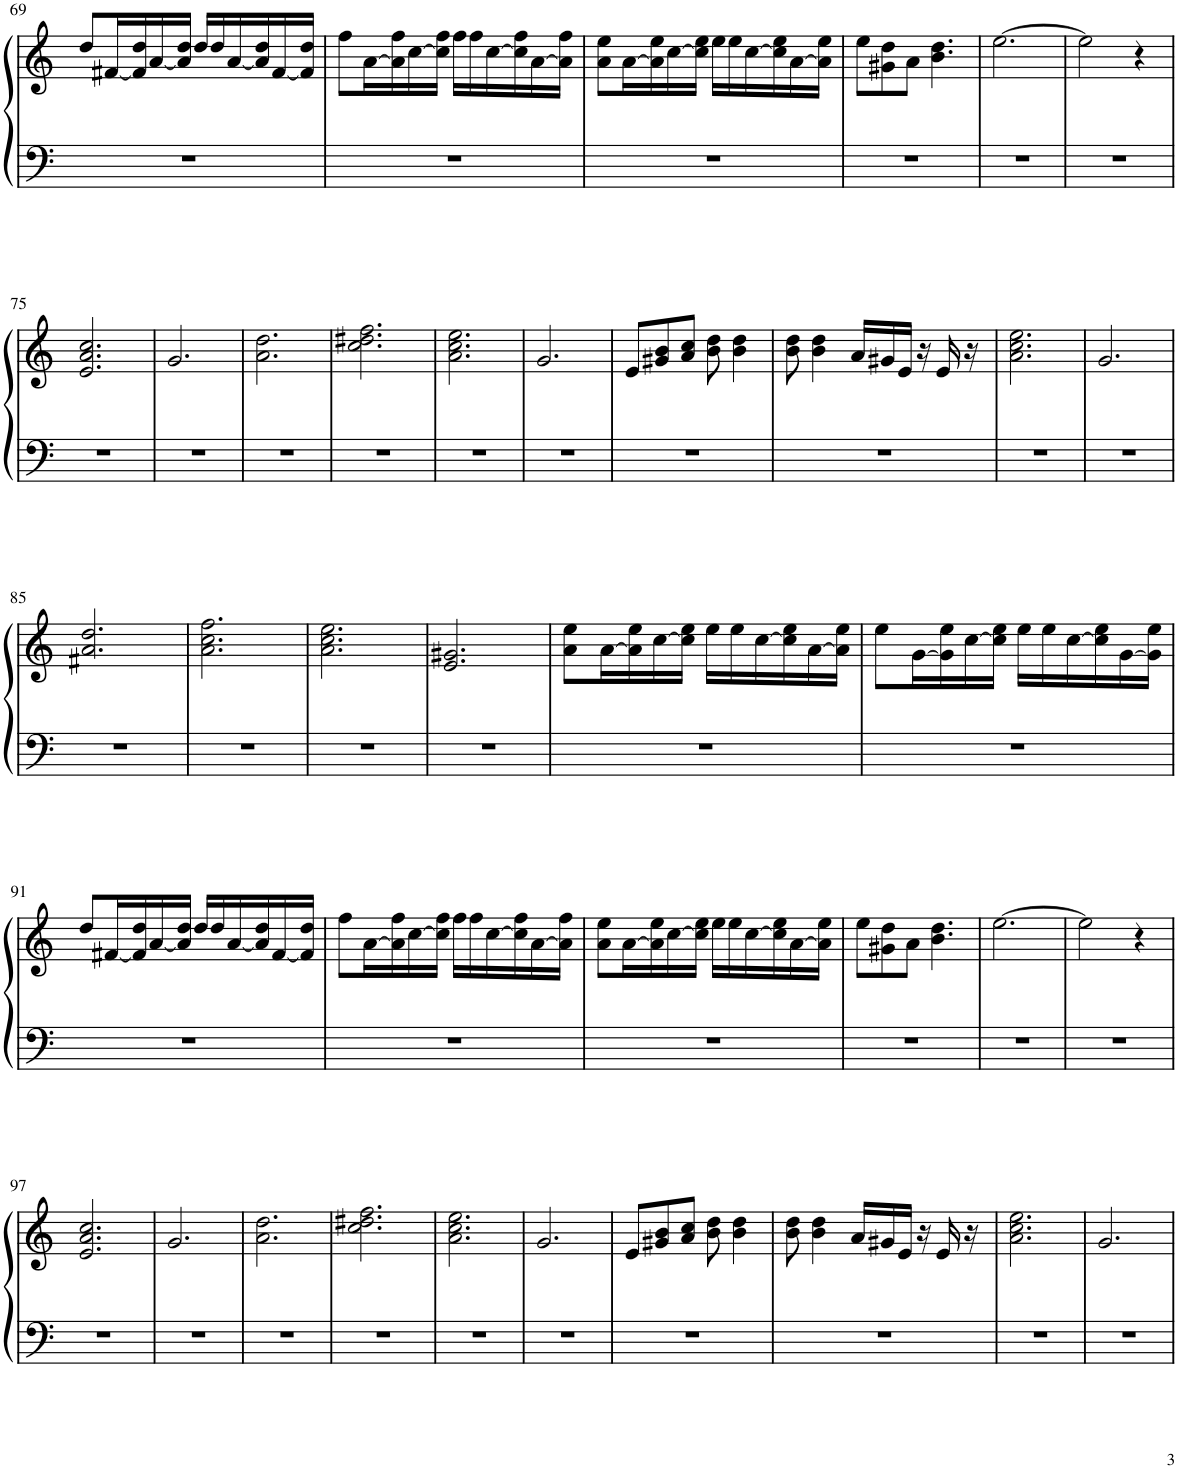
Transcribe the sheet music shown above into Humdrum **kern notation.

**kern	**kern
*part1	*part1
*staff2	*staff1
*I"Organ	*
*I'Org.	*
!!LO:PB:g=z
*clefF4	*clefG2
*k[]	*k[]
*M6/8	*M6/8
=69	=69
2.r	8dd/L
.	[16f#X/L
.	16f#/] 16dd/
.	[16a/
.	16a/] 16dd/JJ
.	16dd/LL
.	16dd/
.	[16a/
.	16a/] 16dd/
.	[16f#/
.	16f#/] 16dd/JJ
=70	=70
2.r	8ff\L
.	[16a\L
.	16a\] 16ff\
.	[16cc\
.	16cc\] 16ff\JJ
.	16ff\LL
.	16ff\
.	[16cc\
.	16cc\] 16ff\
.	[16a\
.	16a\] 16ff\JJ
=71	=71
2.r	8a\ 8ee\L
.	[16a\L
.	16a\] 16ee\
.	[16cc\
.	16cc\] 16ee\JJ
.	16ee\LL
.	16ee\
.	[16cc\
.	16cc\] 16ee\
.	[16a\
.	16a\] 16ee\JJ
=72	=72
2.r	8ee\L
.	8g#X\ 8dd\
.	8a\J
.	4.b\ 4.dd\
=73	=73
2.r	[2.ee\
=74	=74
2.r	2ee\]
.	4r
!!LO:LB:g=z
=75	=75
2.r	2.e/ 2.a/ 2.cc/
=76	=76
2.r	2.g/
=77	=77
2.r	2.a\ 2.dd\
=78	=78
2.r	2.cc\ 2.dd#X\ 2.ff\
=79	=79
2.r	2.a\ 2.cc\ 2.ee\
=80	=80
2.r	2.g/
=81	=81
2.r	8e/L
.	8g#X/ 8b/
.	8a/ 8cc/J
.	8b\ 8dd\
.	4b\ 4dd\
=82	=82
2.r	8b\ 8dd\
.	4b\ 4dd\
.	16a/LL
.	16g#X/
.	16e/JJ
.	16r
.	16e/
.	16r
=83	=83
2.r	2.a\ 2.cc\ 2.ee\
=84	=84
2.r	2.g/
!!LO:LB:g=z
=85	=85
2.r	2.f#X/ 2.a/ 2.dd/
=86	=86
2.r	2.a\ 2.cc\ 2.ff\
=87	=87
2.r	2.a\ 2.cc\ 2.ee\
=88	=88
2.r	2.e/ 2.g#X/
=89	=89
2.r	8a\ 8ee\L
.	[16a\L
.	16a\] 16ee\
.	[16cc\
.	16cc\] 16ee\JJ
.	16ee\LL
.	16ee\
.	[16cc\
.	16cc\] 16ee\
.	[16a\
.	16a\] 16ee\JJ
=90	=90
2.r	8ee\L
.	[16g\L
.	16g\] 16ee\
.	[16cc\
.	16cc\] 16ee\JJ
.	16ee\LL
.	16ee\
.	[16cc\
.	16cc\] 16ee\
.	[16g\
.	16g\] 16ee\JJ
!!LO:LB:g=z
=91	=91
2.r	8dd/L
.	[16f#X/L
.	16f#/] 16dd/
.	[16a/
.	16a/] 16dd/JJ
.	16dd/LL
.	16dd/
.	[16a/
.	16a/] 16dd/
.	[16f#/
.	16f#/] 16dd/JJ
=92	=92
2.r	8ff\L
.	[16a\L
.	16a\] 16ff\
.	[16cc\
.	16cc\] 16ff\JJ
.	16ff\LL
.	16ff\
.	[16cc\
.	16cc\] 16ff\
.	[16a\
.	16a\] 16ff\JJ
=93	=93
2.r	8a\ 8ee\L
.	[16a\L
.	16a\] 16ee\
.	[16cc\
.	16cc\] 16ee\JJ
.	16ee\LL
.	16ee\
.	[16cc\
.	16cc\] 16ee\
.	[16a\
.	16a\] 16ee\JJ
=94	=94
2.r	8ee\L
.	8g#X\ 8dd\
.	8a\J
.	4.b\ 4.dd\
=95	=95
2.r	[2.ee\
=96	=96
2.r	2ee\]
.	4r
!!LO:LB:g=z
=97	=97
2.r	2.e/ 2.a/ 2.cc/
=98	=98
2.r	2.g/
=99	=99
2.r	2.a\ 2.dd\
=100	=100
2.r	2.cc\ 2.dd#X\ 2.ff\
=101	=101
2.r	2.a\ 2.cc\ 2.ee\
=102	=102
2.r	2.g/
=103	=103
2.r	8e/L
.	8g#X/ 8b/
.	8a/ 8cc/J
.	8b\ 8dd\
.	4b\ 4dd\
=104	=104
2.r	8b\ 8dd\
.	4b\ 4dd\
.	16a/LL
.	16g#X/
.	16e/JJ
.	16r
.	16e/
.	16r
=105	=105
2.r	2.a\ 2.cc\ 2.ee\
=106	=106
2.r	2.g/
=	=
*-	*-
